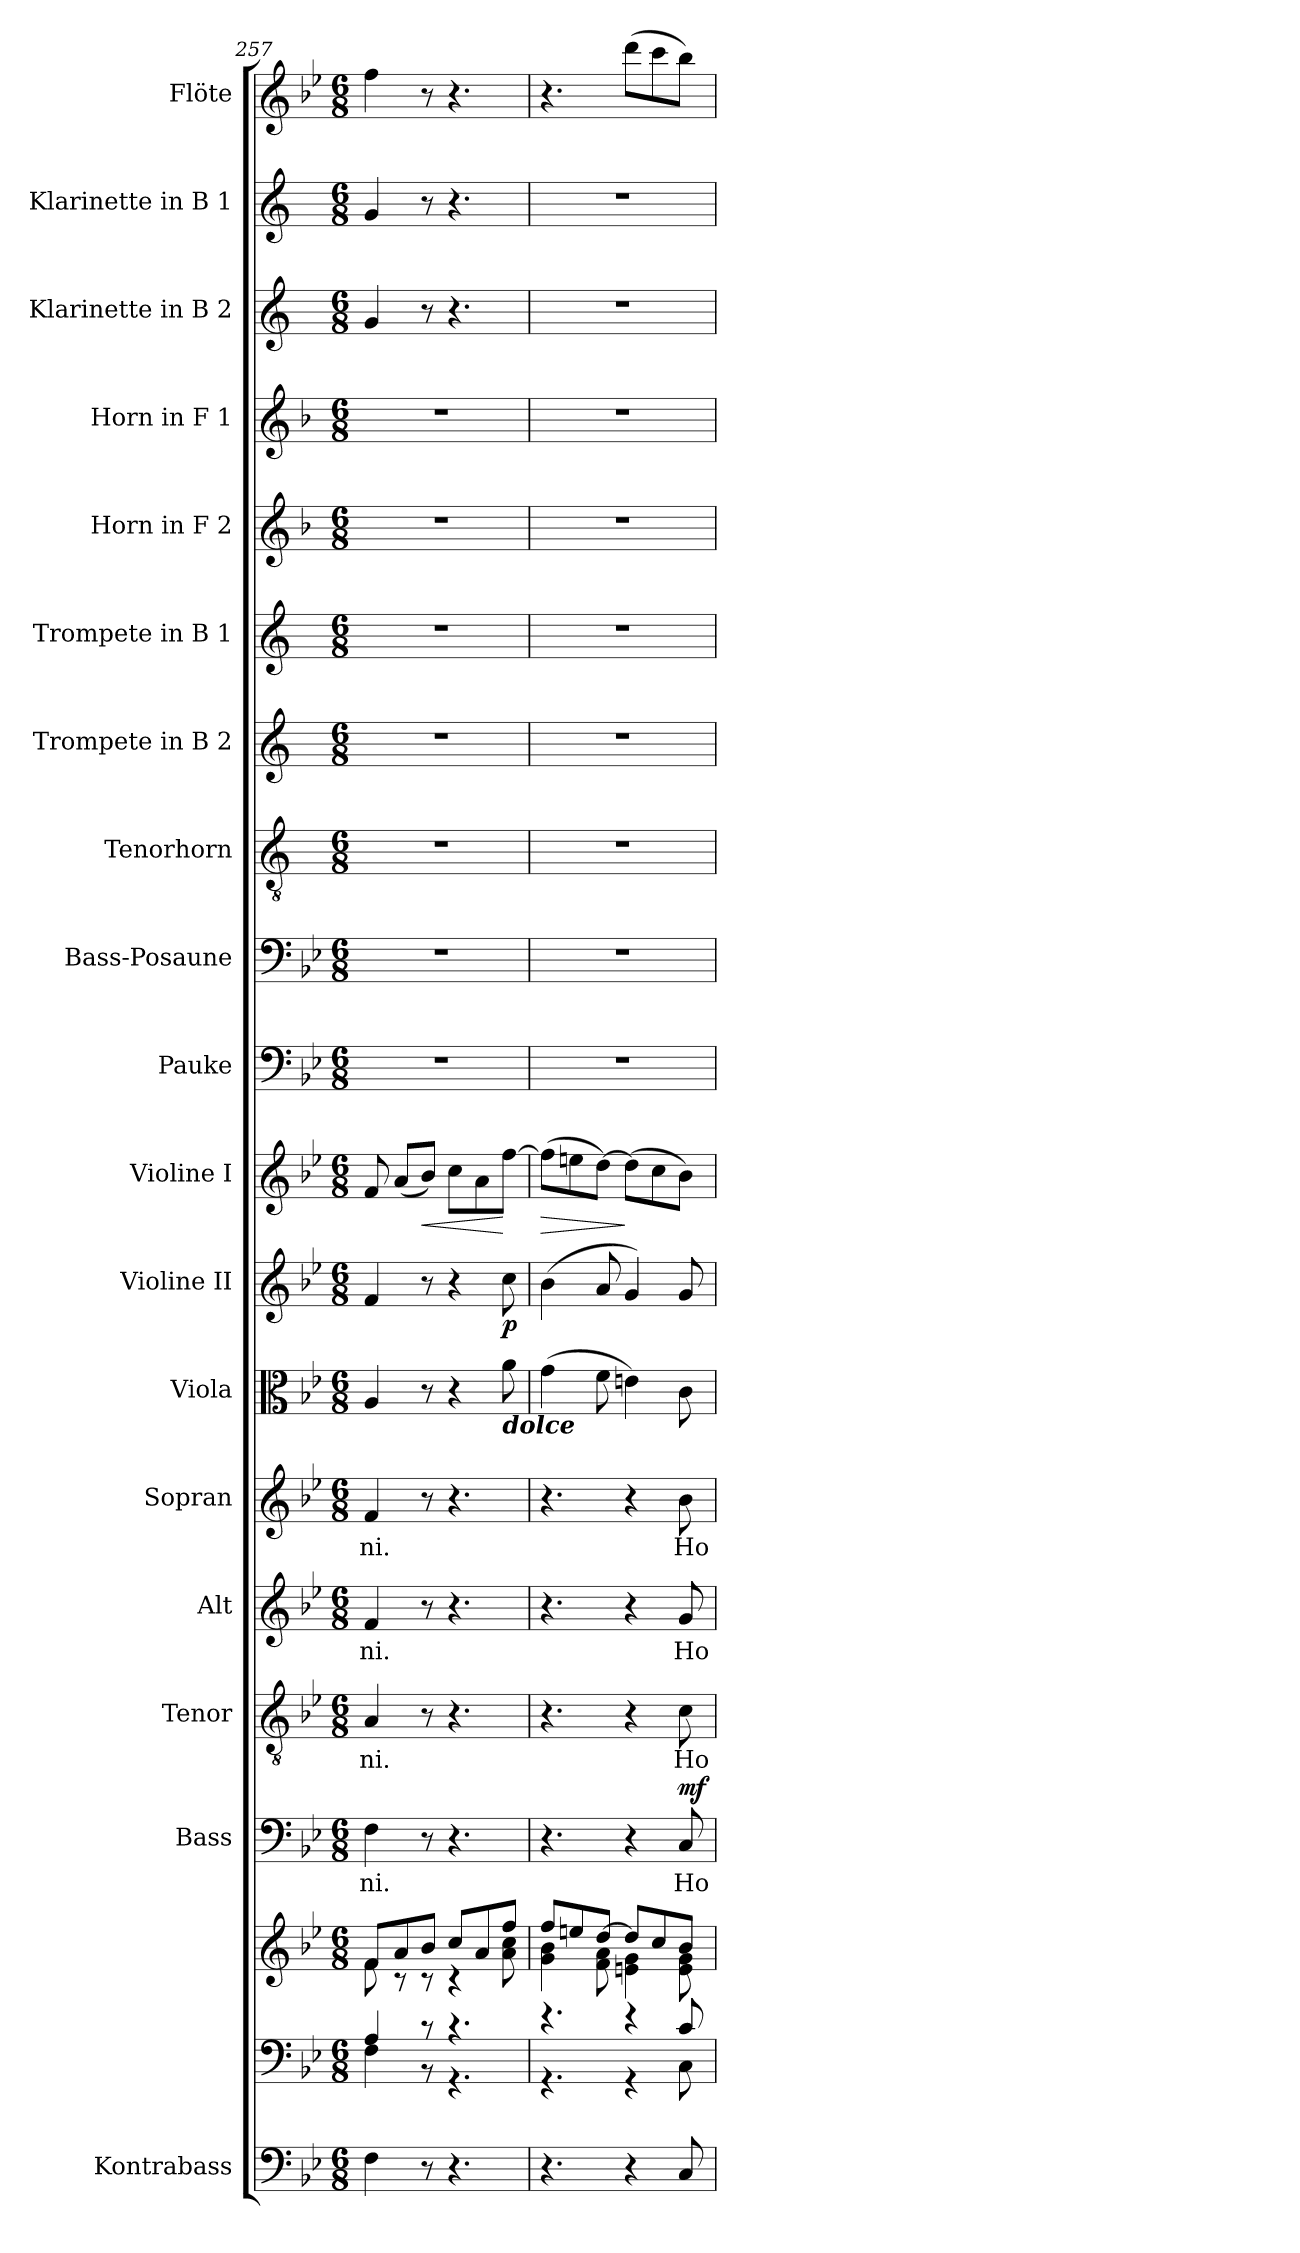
**kern	**kern	**kern	**kern	**text	**dynam	**kern	**text	**kern	**text	**kern	**text	**kern	**kern	**dynam	**kern	**dynam	**kern	**kern	**kern	**kern	**kern	**kern	**kern	**kern	**kern	**kern
*part19	*part18	*part18	*part17	*part17	*part17	*part16	*part16	*part15	*part15	*part14	*part14	*part13	*part12	*part12	*part11	*part11	*part10	*part9	*part8	*part7	*part6	*part5	*part4	*part3	*part2	*part1
*staff20	*staff19	*staff18	*staff17	*staff17	*staff17	*staff16	*staff16	*staff15	*staff15	*staff14	*staff14	*staff13	*staff12	*staff12	*staff11	*staff11	*staff10	*staff9	*staff8	*staff7	*staff6	*staff5	*staff4	*staff3	*staff2	*staff1
*I"Kontrabass	*	*	*I"Bass	*	*	*I"Tenor	*	*I"Alt	*	*I"Sopran	*	*I"Viola	*I"Violine II	*	*I"Violine I	*	*I"Pauke	*I"Bass-Posaune	*I"Tenorhorn	*I"Trompete in B 2	*I"Trompete in B 1	*I"Horn in F 2	*I"Horn in F 1	*I"Klarinette in B 2	*I"Klarinette in B 1	*I"Flöte
*I'Kb.	*	*	*I'B	*	*	*I'T	*	*I'A	*	*I'S	*	*I'Vla.	*I'Vl. II	*	*I'Vl. I	*	*I'Pk.	*I'B. Pos.	*I'T	*	*	*I'Hrn. 2	*I'Hrn. 1	*	*	*I'Fl.
*clefF4	*clefF4	*clefG2	*clefF4	*	*	*clefGv2	*	*clefG2	*	*clefG2	*	*clefC3	*clefG2	*	*clefG2	*	*clefF4	*clefF4	*clefGv2	*clefG2	*clefG2	*clefG2	*clefG2	*clefG2	*clefG2	*clefG2
*ITrd7c12	*	*	*	*	*	*	*	*	*	*	*	*	*	*	*	*	*	*	*ITrd1c2	*ITrd1c2	*ITrd1c2	*ITrd4c7	*ITrd4c7	*ITrd1c2	*ITrd1c2	*
*k[b-e-]	*k[b-e-]	*k[b-e-]	*k[b-e-]	*	*	*k[b-e-]	*	*k[b-e-]	*	*k[b-e-]	*	*k[b-e-]	*k[b-e-]	*	*k[b-e-]	*	*k[b-e-]	*k[b-e-]	*k[b-e-]	*k[b-e-]	*k[b-e-]	*k[b-e-]	*k[b-e-]	*k[b-e-]	*k[b-e-]	*k[b-e-]
*B-:	*B-:	*B-:	*B-:	*	*	*B-:	*	*B-:	*	*B-:	*	*B-:	*B-:	*	*B-:	*	*B-:	*B-:	*B-:	*B-:	*B-:	*B-:	*B-:	*B-:	*B-:	*B-:
*M6/8	*M6/8	*M6/8	*M6/8	*	*	*M6/8	*	*M6/8	*	*M6/8	*	*M6/8	*M6/8	*	*M6/8	*	*M6/8	*M6/8	*M6/8	*M6/8	*M6/8	*M6/8	*M6/8	*M6/8	*M6/8	*M6/8
=257	=257	=257	=257	=257	=257	=257	=257	=257	=257	=257	=257	=257	=257	=257	=257	=257	=257	=257	=257	=257	=257	=257	=257	=257	=257	=257
*	*^	*^	*	*	*	*	*	*	*	*	*	*	*	*	*	*	*	*	*	*	*	*	*	*	*	*
!	!	!	!	!	!	!LO:LY:b	!	!	!LO:LY:b	!	!LO:LY:b	!	!LO:LY:b	!	!	!	!	!	!	!	!	!	!	!	!	!	!	!
4FF\	4A/	4F\	8f/L	8f\	4F\	-ni.	.	4A/	-ni.	4f/	-ni.	4f/	-ni.	4A/	4f/	.	8f/	.	2.r	2.r	2.r	2.r	2.r	2.r	2.r	4f/	4f/	4ff\
.	.	.	8a/	8rc	.	.	.	.	.	.	.	.	.	.	.	.	(<8a/L	.	.	.	.	.	.	.	.	.	.	.
!	!	!	!	!	!	!	!	!	!	!	!	!	!	!	!	!	!	!LO:HP:b	!	!	!	!	!	!	!	!	!	!
8r	8r	8r	8b-/J	8rc	8r	.	.	8r	.	8r	.	8r	.	8r	8r	.	8b-/J)	<	.	.	.	.	.	.	.	8r	8r	8r
4.r	4.r	4.r	8cc/L	4rc	4.r	.	.	4.r	.	4.r	.	4.r	.	4r	4r	.	8cc\L	.	.	.	.	.	.	.	.	4.r	4.r	4.r
.	.	.	8a/	.	.	.	.	.	.	.	.	.	.	.	.	.	8a\	.	.	.	.	.	.	.	.	.	.	.
!	!	!	!	!	!	!	!	!	!	!	!	!	!	!LO:TX:b:Bi:t=dolce	!	!	!	!	!	!	!	!	!	!	!	!	!	!
!	!	!	!	!	!	!	!	!	!	!	!	!	!	!	!	!LO:DY:b	!	!	!	!	!	!	!	!	!	!	!	!
.	.	.	8ff/J	8a\ 8cc\	.	.	.	.	.	.	.	.	.	8a\	8cc\	p	[8ff\J	[	.	.	.	.	.	.	.	.	.	.
=258	=258	=258	=258	=258	=258	=258	=258	=258	=258	=258	=258	=258	=258	=258	=258	=258	=258	=258	=258	=258	=258	=258	=258	=258	=258	=258	=258	=258
!	!	!	!	!	!	!	!	!	!	!	!	!	!	!	!	!	!	!LO:HP:b	!	!	!	!	!	!	!	!	!	!
4.r	4.r	4.r	8ff/L	4g\ 4b-\	4.r	.	.	4.r	.	4.r	.	4.r	.	(>4g\	(<4b-\	.	(>8ff\L]	>	2.r	2.r	2.r	2.r	2.r	2.r	2.r	2.r	2.r	4.r
.	.	.	8een/	.	.	.	.	.	.	.	.	.	.	.	.	.	8een\	.	.	.	.	.	.	.	.	.	.	.
.	.	.	[>8dd/J	8f\ 8a\	.	.	.	.	.	.	.	.	.	8f\	8a/	.	[8dd\J)	.	.	.	.	.	.	.	.	.	.	.
4r	4r	4r	8dd/L]	4en\ 4g\	4r	.	.	4r	.	4r	.	4r	.	4en\)	4g/)	.	(>8dd\L]	]	.	.	.	.	.	.	.	.	.	(>8ddd\L
.	.	.	8cc/	.	.	.	.	.	.	.	.	.	.	.	.	.	8cc\	.	.	.	.	.	.	.	.	.	.	8ccc\
!	!	!	!	!	!	!LO:LY:b	!LO:DY:a	!	!LO:LY:b	!	!LO:LY:b	!	!LO:LY:b	!	!	!	!	!	!	!	!	!	!	!	!	!	!	!
8CC/	8c/	8C\	8b-/J	8e\ 8g\	8C/	Ho-	mf	8c\	Ho-	8g/	Ho-	8b-\	Ho-	8c\	8g/	.	8b-\J)	.	.	.	.	.	.	.	.	.	.	8bb-\J)
*	*v	*v	*	*	*	*	*	*	*	*	*	*	*	*	*	*	*	*	*	*	*	*	*	*	*	*	*	*
*	*	*v	*v	*	*	*	*	*	*	*	*	*	*	*	*	*	*	*	*	*	*	*	*	*	*	*	*
=	=	=	=	=	=	=	=	=	=	=	=	=	=	=	=	=	=	=	=	=	=	=	=	=	=	=
*-	*-	*-	*-	*-	*-	*-	*-	*-	*-	*-	*-	*-	*-	*-	*-	*-	*-	*-	*-	*-	*-	*-	*-	*-	*-	*-
